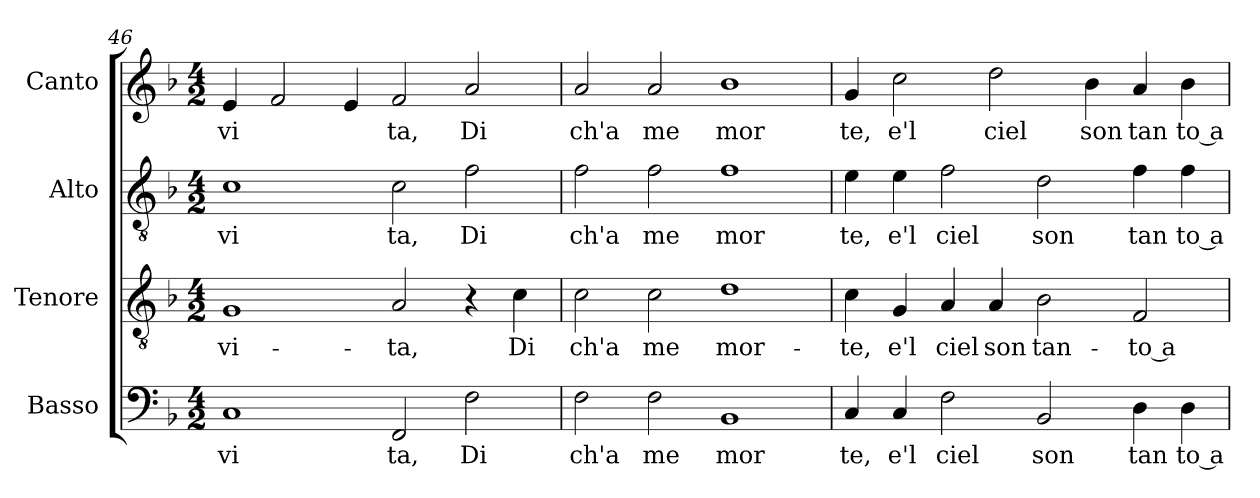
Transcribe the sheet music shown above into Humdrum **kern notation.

**kern	**text	**kern	**text	**kern	**text	**kern	**text
*part4	*part4	*part3	*part3	*part2	*part2	*part1	*part1
*staff4	*staff4	*staff3	*staff3	*staff2	*staff2	*staff1	*staff1
*I"Basso	*	*I"Tenore	*	*I"Alto	*	*I"Canto	*
*I'Basso	*	*I'Tenore	*	*I'Alto	*	*I'Canto	*
*clefF4	*	*clefGv2	*	*clefGv2	*	*clefG2	*
*ITrd-3c-5	*	*	*	*ITrd-3c-5	*	*ITrd-3c-5	*
*k[b-e-]	*	*k[b-]	*	*k[b-e-]	*	*k[b-e-]	*
*B-:	*	*F:	*	*B-:	*	*B-:	*
*M4/2	*	*M4/2	*	*M4/2	*	*M4/2	*
=46	=46	=46	=46	=46	=46	=46	=46
!	!LO:LY:b:cj	!	!LO:LY:b:cj	!	!LO:LY:b:cj	!	!LO:LY:b:cj
1F	vi	1G	vi-	1f	vi	4a/	vi
.	.	.	.	.	.	2b-/	.
.	.	.	.	.	.	4a/	.
!	!LO:LY:b:cj	!	!LO:LY:b:cj	!	!LO:LY:b:cj	!	!LO:LY:b:cj
2BB-/	ta,	2A/	-ta,	2f\	ta,	2b-/	ta,
!	!LO:LY:b:cj	!	!	!	!LO:LY:b:cj	!	!LO:LY:b:cj
2B-\	Di	4r	.	2b-\	Di	2dd/	Di
!	!	!	!LO:LY:b:cj	!	!	!	!
.	.	4c\	Di	.	.	.	.
=47	=47	=47	=47	=47	=47	=47	=47
!	!LO:LY:b:cj	!	!LO:LY:b:cj	!	!LO:LY:b:cj	!	!LO:LY:b:cj
2B-\	ch'a	2c\	ch'a	2b-\	ch'a	2dd/	ch'a
!	!LO:LY:b:cj	!	!LO:LY:b:cj	!	!LO:LY:b:cj	!	!LO:LY:b:cj
2B-\	me	2c\	me	2b-\	me	2dd/	me
!	!LO:LY:b:cj	!	!LO:LY:b:cj	!	!LO:LY:b:cj	!	!LO:LY:b:cj
1E-	mor	1d	mor-	1b-	mor	1ee-	mor
=48	=48	=48	=48	=48	=48	=48	=48
!	!LO:LY:b:cj	!	!LO:LY:b:cj	!	!LO:LY:b:cj	!	!LO:LY:b:cj
4F/	te,	4c\	-te,	4a\	te,	4cc/	te,
!	!LO:LY:b:cj	!	!LO:LY:b:cj	!	!LO:LY:b:cj	!	!LO:LY:b:cj
4F/	e'l	4G/	e'l	4a\	e'l	2ff\	e'l
!	!LO:LY:b:cj	!	!LO:LY:b:cj	!	!LO:LY:b:cj	!	!
2B-\	ciel	4A/	ciel	2b-\	ciel	.	.
!	!	!	!LO:LY:b:cj	!	!	!	!LO:LY:b:cj
.	.	4A/	son	.	.	2gg\	ciel
!	!LO:LY:b:cj	!	!LO:LY:b:cj	!	!LO:LY:b:cj	!	!
2E-/	son	2B-\	tan-	2g\	son	.	.
!	!	!	!	!	!	!	!LO:LY:b:cj
.	.	.	.	.	.	4ee-\	son
!	!LO:LY:b:cj	!	!LO:LY:b:rj	!	!LO:LY:b:cj	!	!LO:LY:b:cj
4G\	tan	2F/	-to a-	4b-\	tan	4dd/	tan
!	!LO:LY:b:rj	!	!	!	!LO:LY:b:rj	!	!LO:LY:b:rj
4G\	to a	.	.	4b-\	to a	4ee-\	to a
=	=	=	=	=	=	=	=
*-	*-	*-	*-	*-	*-	*-	*-
